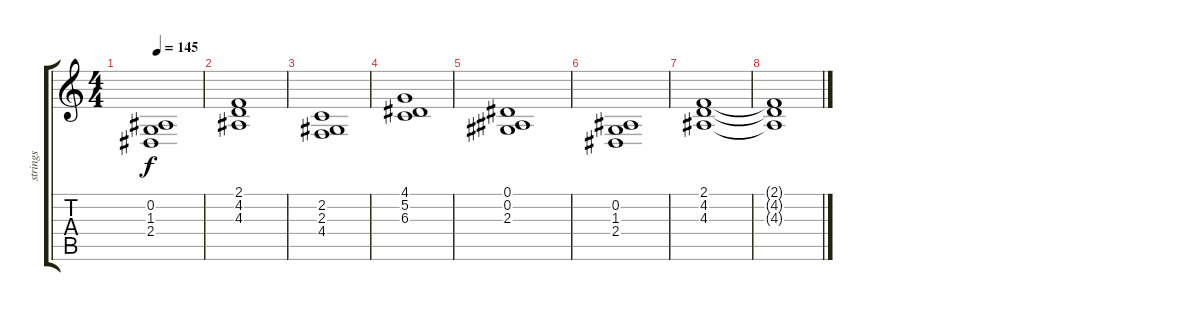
\track ("strings" "strings") {instrument pad2warm}
\staff {score tabs}
\tuning (Eb4 Bb3 Gb3 Db3 Ab2 Eb2) {hide}
\ts (4 4)
\tempo 145
\clef g2
\ks c
(0.2 1.3 2.4).1{dy f} |
(2.1 4.2 4.3).1 |
(2.2 2.3 4.4).1 |
(4.1 5.2 6.3).1 |
(0.1 0.2 2.3).1 |
(0.2 1.3 2.4).1 |
(2.1 4.2 4.3).1 |
(2.1{t} 4.2{t} 4.3{t}).1
